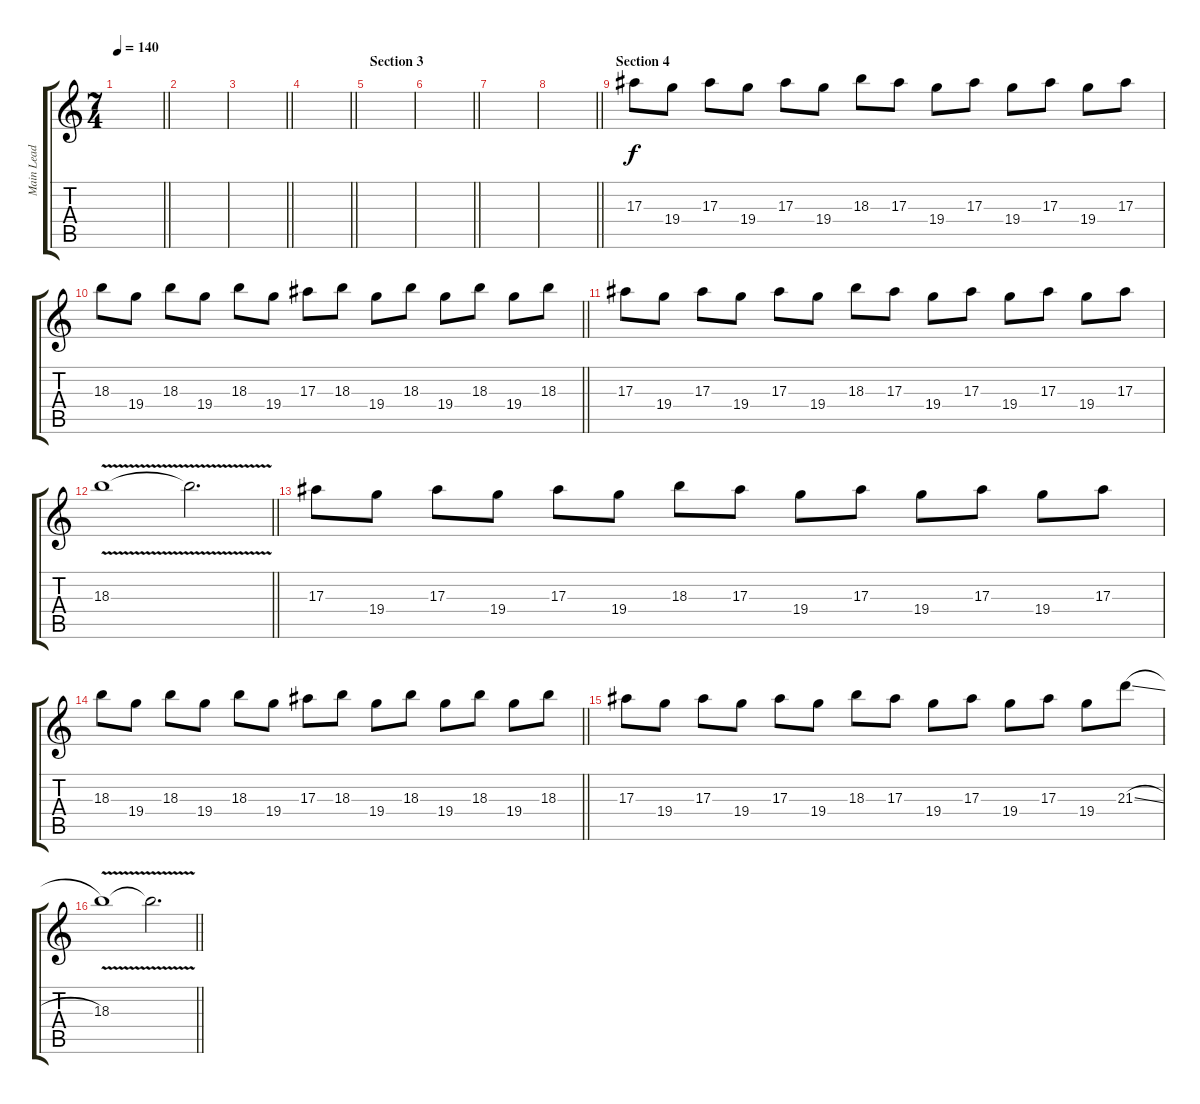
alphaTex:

\track ("Main Lead" "Main Lead") {instrument distortionguitar}
\staff {score tabs}
\tuning (D4 A3 F3 C3 G2 C2) {hide}
\ts (7 4)
\tempo 140
\clef g2
\barLineRight lightlight
\ks c
|
|
\barLineRight lightlight
|
\barLineRight lightlight
|
\section ("" "Section 3")
|
\barLineRight lightlight
|
|
\barLineRight lightlight
|
\section ("" "Section 4")
17.3.8 19.4.8 17.3.8 19.4.8 17.3.8 19.4.8 18.3.8 17.3.8 19.4.8 17.3.8 19.4.8 17.3.8 19.4.8 17.3.8 |
\barLineRight lightlight
18.3.8 19.4.8 18.3.8 19.4.8 18.3.8 19.4.8 17.3.8 18.3.8 19.4.8 18.3.8 19.4.8 18.3.8 19.4.8 18.3.8 |
17.3.8 19.4.8 17.3.8 19.4.8 17.3.8 19.4.8 18.3.8 17.3.8 19.4.8 17.3.8 19.4.8 17.3.8 19.4.8 17.3.8 |
\barLineRight lightlight
18.3{v}.1 18.3{t}.2{d} |
17.3.8 19.4.8 17.3.8 19.4.8 17.3.8 19.4.8 18.3.8 17.3.8 19.4.8 17.3.8 19.4.8 17.3.8 19.4.8 17.3.8 |
\barLineRight lightlight
18.3.8 19.4.8 18.3.8 19.4.8 18.3.8 19.4.8 17.3.8 18.3.8 19.4.8 18.3.8 19.4.8 18.3.8 19.4.8 18.3.8 |
17.3.8 19.4.8 17.3.8 19.4.8 17.3.8 19.4.8 18.3.8 17.3.8 19.4.8 17.3.8 19.4.8 17.3.8 19.4.8 21.3{sl}.8 |
\barLineRight lightlight
18.3{v}.1 18.3{t}.2{d}
